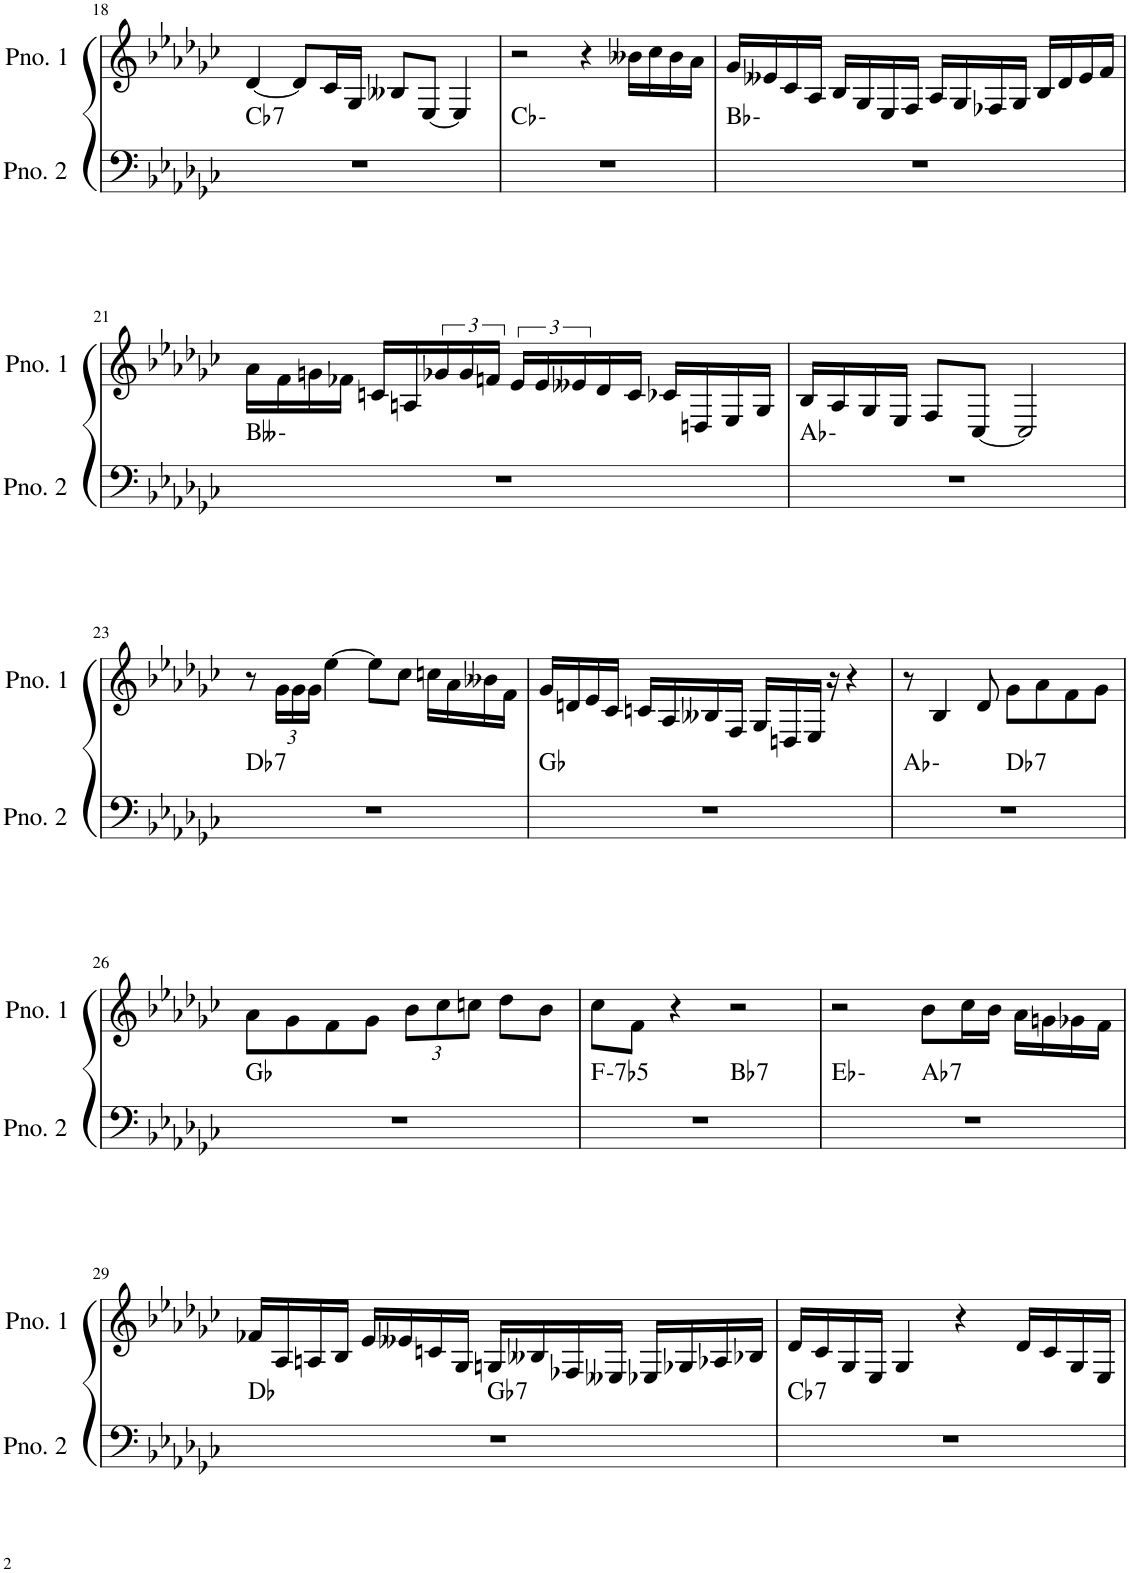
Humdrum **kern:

**kern	**harte	**kern
*part2	*part2	*part1
*staff2	*	*staff1
*I"ピアノ 2	*	*I"ピアノ 1
!!LO:PB:g=z
*clefF4	*	*clefG2
*k[b-e-a-d-g-c-]	*	*k[b-e-a-d-g-c-]
*M4/4	*	*M4/4
=18	=18	=18
!	!LO:H:kt=7	!
1r	Cb:7	[4d-/
.	.	8d-/L]
.	.	16c-/L
.	.	16G-/JJ
.	.	8B--X/L
.	.	[8E-/J
.	.	4E-/]
=19	=19	=19
1r	Cb:min	2r
.	.	4r
.	.	16b--X\LL
.	.	16cc-\
.	.	16b--\
.	.	16a-\JJ
=20	=20	=20
1r	Bb:min	16g-/LL
.	.	16e--X/
.	.	16c-/
.	.	16A-/JJ
.	.	16B-/LL
.	.	16G-/
.	.	16E-/
.	.	16F/JJ
.	.	16A-/LL
.	.	16G-/
.	.	16F-X/
.	.	16G-/JJ
.	.	16B-/LL
.	.	16d-/
.	.	16e--/
.	.	16f/JJ
!!LO:LB:g=z
=21	=21	=21
1r	Bbb:min	16a-\LL
.	.	16f\
.	.	16gn\
.	.	16f-X\JJ
.	.	16cn/LL
.	.	16An/
.	.	24g-X/
.	.	24g-/
.	.	24fn/JJ
.	.	24e-/LL
.	.	24e-/
.	.	24e--X/
.	.	16d-/
.	.	16c/JJ
.	.	16c-X/LL
.	.	16Dn/
.	.	16E-/
.	.	16G-/JJ
=22	=22	=22
1r	Ab:min	16B-/LL
.	.	16A-/
.	.	16G-/
.	.	16E-/JJ
.	.	8F/L
.	.	[8C-/J
.	.	2C-/]
!!LO:LB:g=z
=23	=23	=23
!	!LO:H:kt=7	!
1r	Db:7	8r
*	*	*Xbrackettup
.	.	24g-\LL
.	.	24g-\
.	.	24g-\JJ
.	.	[4ee-\
.	.	8ee-\L]
.	.	8cc-\J
.	.	16ccn\LL
.	.	16a-\
.	.	16b--X\
.	.	16f\JJ
=24	=24	=24
1r	Gb:maj	16g-/LL
.	.	16dn/
.	.	16e-/
.	.	16c-/JJ
.	.	16cn/LL
.	.	16A-/
.	.	16B--X/
.	.	16F/JJ
.	.	16G-/LL
.	.	16Dn/
.	.	16E-/JJ
.	.	16r
.	.	4r
=25	=25	=25
*^	*	*
1r	2ryy	Ab:min	8r
.	.	.	4B-/
.	.	.	8d-/
!	!	!LO:H:kt=7	!
.	2ryy	Db:7	8g-\L
.	.	.	8a-\
.	.	.	8f\
.	.	.	8g-\J
*v	*v	*	*
!!LO:LB:g=z
=26	=26	=26
1r	Gb:maj	8a-\L
.	.	8g-\
.	.	8f\
.	.	8g-\J
.	.	12b-\L
.	.	12cc-\
.	.	12ccn\J
.	.	8dd-\L
.	.	8b-\J
=27	=27	=27
!	!LO:H:kt=-7b5	!
*^	*	*
1r	2ryy	F:hdim7	8cc-\L
.	.	.	8f\J
.	.	.	4r
!	!	!LO:H:kt=7	!
.	2ryy	Bb:7	2r
=28	=28	=28	=28
1r	2ryy	Eb:min	2r
!	!	!LO:H:kt=7	!
.	2ryy	Ab:7	8b-\L
.	.	.	16cc-\L
.	.	.	16b-\JJ
.	.	.	16a-\LL
.	.	.	16gn\
.	.	.	16g-X\
.	.	.	16f\JJ
!!LO:LB:g=z
=29	=29	=29	=29
1r	2ryy	Db:maj	16f-X/LL
.	.	.	16A-/
.	.	.	16An/
.	.	.	16B-/JJ
.	.	.	16e-/LL
.	.	.	16e--X/
.	.	.	16cn/
.	.	.	16G-/JJ
!	!	!LO:H:kt=7	!
.	2ryy	Gb:7	16Gn/LL
.	.	.	16B--X/
.	.	.	16F-X/
.	.	.	16E--X/JJ
.	.	.	16E-X/LL
.	.	.	16G-X/
.	.	.	16A-X/
.	.	.	16B-X/JJ
=30	=30	=30	=30
!	!	!LO:H:kt=7	!
*v	*v	*	*
1r	Cb:7	16d-/LL
.	.	16c-/
.	.	16G-/
.	.	16E-/JJ
.	.	4G-/
.	.	4r
.	.	16d-/LL
.	.	16c-/
.	.	16G-/
.	.	16E-/JJ
=	=	=
*-	*-	*-
